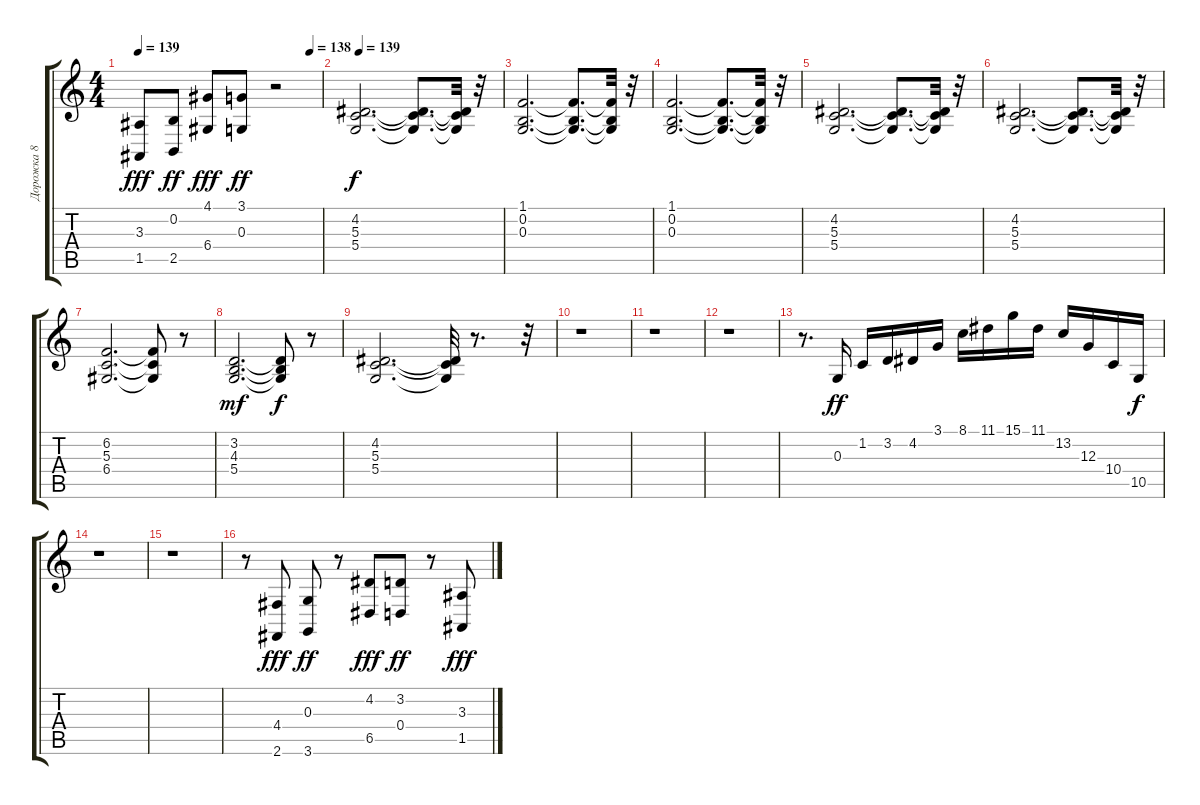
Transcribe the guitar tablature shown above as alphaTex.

\track ("Дорожка 8" "Дорожка 8") {instrument synthstrings1}
\staff {score tabs}
\tuning (E4 B3 G3 D3 A2 E2) {hide}
\ts (4 4)
\tempo 139
\tempo (138 0.9375)
\clef g2
\ks c
(3.3 1.5).8{dy fff} (0.2 2.5).8{dy ff} (4.1 6.4).8{dy fff} (3.1 0.3).8{dy ff} r.2 |
\tempo 139
(4.2 5.3 5.4).2{d dy f} (4.2{t} 5.3{t} 5.4{t}).8{d} (4.2{t} 5.3{t} 5.4{t}).32 r.32 |
(1.1 0.2 0.3).2{d} (1.1{t} 0.2{t} 0.3{t}).8{d} (1.1{t} 0.2{t} 0.3{t}).32 r.32 |
(1.1 0.2 0.3).2{d} (1.1{t} 0.2{t} 0.3{t}).8{d} (1.1{t} 0.2{t} 0.3{t}).32 r.32 |
(4.2 5.3 5.4).2{d} (4.2{t} 5.3{t} 5.4{t}).8{d} (4.2{t} 5.3{t} 5.4{t}).32 r.32 |
(4.2 5.3 5.4).2{d} (4.2{t} 5.3{t} 5.4{t}).8{d} (4.2{t} 5.3{t} 5.4{t}).32 r.32 |
(6.2 5.3 6.4).2{d} (6.2{t} 5.3{t} 6.4{t}).8 r.8 |
(3.2 4.3 5.4).2{d dy mf} (3.2{t} 4.3{t} 5.4{t}).8{dy f} r.8 |
(4.2 5.3 5.4).2{d} (4.2{t} 5.3{t} 5.4{t}).32 r.8{d} r.32 |
r.1 |
r.1 |
r.1 |
r.8{d} 0.3.16{dy ff} 1.2.16 3.2.16 4.2.16 3.1.16 8.1.16 11.1.16 15.1.16 11.1.16 13.2.16 12.3.16 10.4.16 10.5.16{dy f} |
r.1 |
r.1 |
r.8 (4.4 2.6).8{dy fff} (0.3 3.6).8{dy ff} r.8 (4.2 6.5).8{dy fff} (3.2 0.4).8{dy ff} r.8 (3.3 1.5).8{dy fff}
